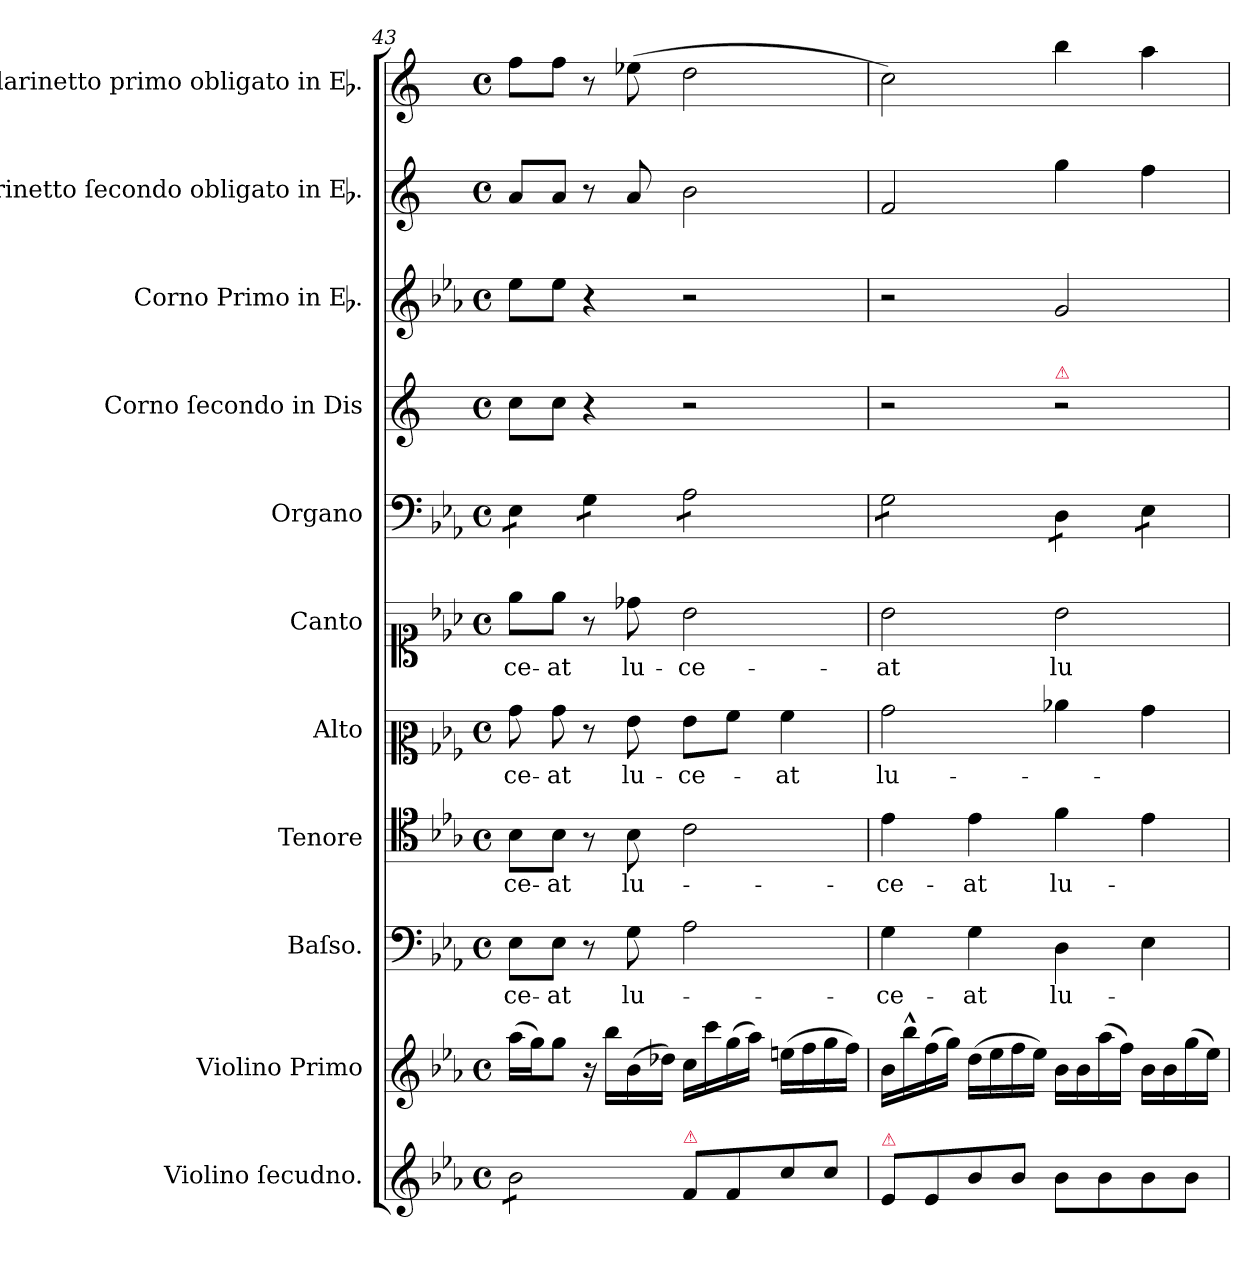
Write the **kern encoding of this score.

**kern	**kern	**kern	**text	**kern	**text	**kern	**text	**kern	**text	**kern	**kern	**kern	**kern	**kern
*part11	*part10	*part9	*part9	*part8	*part8	*part7	*part7	*part6	*part6	*part5	*part4	*part3	*part2	*part1
*staff11	*staff10	*staff9	*staff9	*staff8	*staff8	*staff7	*staff7	*staff6	*staff6	*staff5	*staff4	*staff3	*staff2	*staff1
*I"Violino ſecudno.	*I"Violino Primo	*I"Baſso.	*	*I"Tenore	*	*I"Alto	*	*I"Canto	*	*I"Organo	*I"Corno ſecondo in Dis	*I"Corno Primo in Eb.	*I"Clarinetto ſecondo obligato in Eb.	*I"Clarinetto primo obligato in Eb.
*I'vl 2	*I'vl 1	*I'B	*	*I'T	*	*I'A	*	*	*	*I'org	*	*	*	*
*clefG2	*clefG2	*clefF4	*	*clefC4	*	*clefC2	*	*clefC1	*	*clefF4	*clefG2	*clefG2	*clefG2	*clefG2
*	*	*	*	*	*	*	*	*	*	*	*ITrd5c9	*ITrd5c9	*ITrd-2c-3	*ITrd-2c-3
*k[b-e-a-]	*k[b-e-a-]	*k[b-e-a-]	*	*k[b-e-a-]	*	*k[b-e-a-]	*	*k[b-e-a-]	*	*k[b-e-a-]	*k[b-e-a-]	*k[b-e-a-d-g-c-]	*k[b-e-a-]	*k[b-e-a-]
*E-:	*E-:	*E-:	*	*E-:	*	*E-:	*	*E-:	*	*E-:	*E-:	*	*E-:	*E-:
*M4/4	*M4/4	*M4/4	*	*M4/4	*	*M4/4	*	*M4/4	*	*M4/4	*M4/4	*M4/4	*M4/4	*M4/4
*met(c)	*met(c)	*met(c)	*	*met(c)	*	*met(c)	*	*met(c)	*	*met(c)	*met(c)	*met(c)	*met(c)	*met(c)
=43	=43	=43	=43	=43	=43	=43	=43	=43	=43	=43	=43	=43	=43	=43
*tremolo	*	*	*	*	*	*	*	*	*	*	*	*	*	*
*	*	*	*	*	*	*	*	*	*	*tremolo	*	*	*	*
8b-\L	(16aa-\LL	8E-\L	-ce-	8B-\L	-ce-	8b-\	-ce-	8ee-\L	-ce-	8E-\L	8e-\L	8g-\L	8cc/L	8aa-\L
.	16gg\J)	.	.	.	.	.	.	.	.	.	.	.	.	.
8b-\	8gg\J	8E-\J	-at	8B-\J	-at	8b-\	-at	8ee-\J	-at	8E-\J	8e-\J	8g-\J	8cc/J	8aa-\J
8b-\	16r	8r	.	8r	.	8r	.	8r	.	8G\L	4r	4r	8r	8r
.	16bb-\LL	.	.	.	.	.	.	.	.	.	.	.	.	.
8b-\J	(16b-\	8G\	lu-	8B-\	lu-	8g\	lu-	8dd-X\	lu-	8G\J	.	.	8cc/	(8gg-X\
*Xtremolo	*	*	*	*	*	*	*	*	*	*	*	*	*	*
.	16dd-X\JJ)	.	.	.	.	.	.	.	.	.	.	.	.	.
!LO:TX:a:color=crimson:t=⚠	!	!	!	!	!	!	!	!	!	!	!	!	!	!
8f/L	16cc\LL	2A-\	.	2c\	.	8g\L	-ce-	2b-\	-ce-	8A-\L	2r	2r	2dd\	2ff\
.	16ccc\	.	.	.	.	.	.	.	.	.	.	.	.	.
8f/	(16gg\	.	.	.	.	8a-\J	.	.	.	8A-\	.	.	.	.
.	16aa-\JJ)	.	.	.	.	.	.	.	.	.	.	.	.	.
8cc\	(16een\LL	.	.	.	.	4a-\	-at	.	.	8A-\	.	.	.	.
.	16ff\	.	.	.	.	.	.	.	.	.	.	.	.	.
8cc\J	16gg\	.	.	.	.	.	.	.	.	8A-\J	.	.	.	.
.	16ff\JJ)	.	.	.	.	.	.	.	.	.	.	.	.	.
=44	=44	=44	=44	=44	=44	=44	=44	=44	=44	=44	=44	=44	=44	=44
!LO:TX:a:color=crimson:t=⚠	!	!	!	!	!	!	!	!	!	!	!	!	!	!
8e-/L	16b-\LL	4G\	ce-	4e-\	-ce-	2b-\	lu-	2b-\	-at	8G\L	2r	2r	2a-/	2ee-\)
.	16bb-^^\	.	.	.	.	.	.	.	.	.	.	.	.	.
8e-/	(16ff\	.	.	.	.	.	.	.	.	8G\	.	.	.	.
.	16gg\JJ)	.	.	.	.	.	.	.	.	.	.	.	.	.
8b-\	(16dd\LL	4G\	-at	4e-\	-at	.	.	.	.	8G\	.	.	.	.
.	16ee-\	.	.	.	.	.	.	.	.	.	.	.	.	.
8b-\J	16ff\	.	.	.	.	.	.	.	.	8G\J	.	.	.	.
.	16ee-\JJ)	.	.	.	.	.	.	.	.	.	.	.	.	.
!	!	!	!	!	!	!	!	!	!	!	!LO:TX:a:color=crimson:t=⚠	!	!	!
8b-\L	16b-\LL	4D\	lu-	4f\	lu-	4cc-X\	.	2b-\	lu-	8D\L	2r	2B-/	4bb-\	4ddd\
.	16b-\	.	.	.	.	.	.	.	.	.	.	.	.	.
8b-\	(16aa-\	.	.	.	.	.	.	.	.	8D\J	.	.	.	.
.	16ff\JJ)	.	.	.	.	.	.	.	.	.	.	.	.	.
8b-\	16b-\LL	4E-\	.	4e-\	.	4b-\	.	.	.	8E-\L	.	.	4aa-\	4ccc\
.	16b-\	.	.	.	.	.	.	.	.	.	.	.	.	.
8b-\J	(16gg\	.	.	.	.	.	.	.	.	8E-\J	.	.	.	.
*	*	*	*	*	*	*	*	*	*	*Xtremolo	*	*	*	*
.	16ee-\JJ)	.	.	.	.	.	.	.	.	.	.	.	.	.
=	=	=	=	=	=	=	=	=	=	=	=	=	=	=
*-	*-	*-	*-	*-	*-	*-	*-	*-	*-	*-	*-	*-	*-	*-
